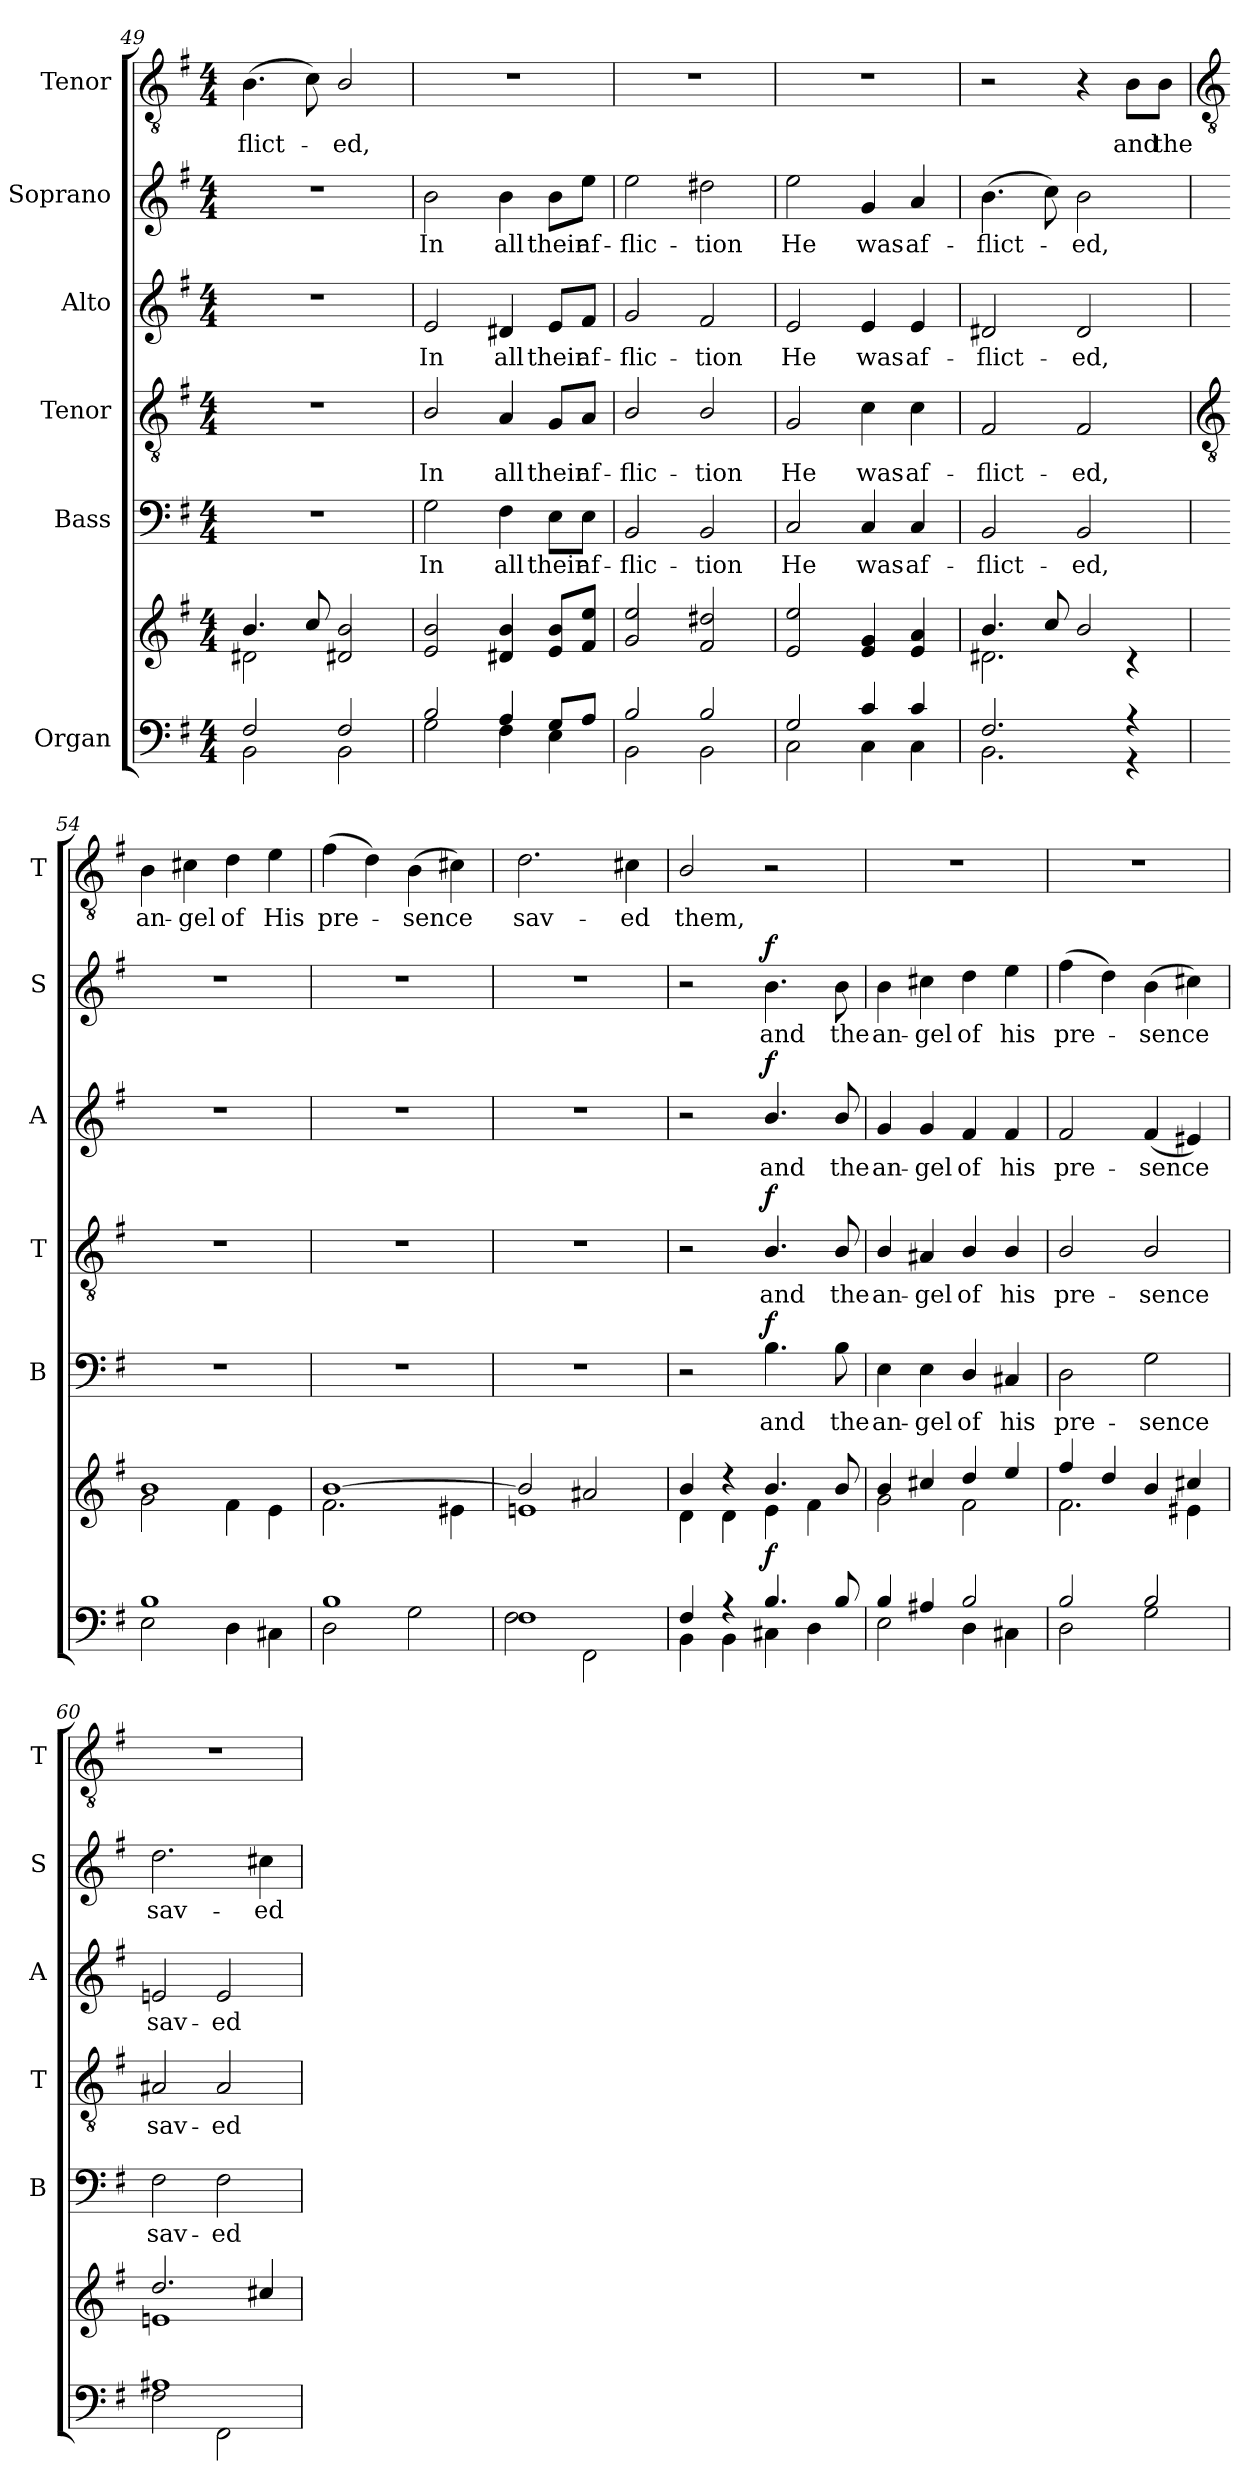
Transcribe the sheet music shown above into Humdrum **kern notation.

**kern	**kern	**dynam	**kern	**text	**dynam	**kern	**text	**dynam	**kern	**text	**dynam	**kern	**text	**dynam	**kern	**text
*part6	*part6	*part6	*part5	*part5	*part5	*part4	*part4	*part4	*part3	*part3	*part3	*part2	*part2	*part2	*part1	*part1
*staff7	*staff6	*staff6/7	*staff5	*staff5	*staff5	*staff4	*staff4	*staff4	*staff3	*staff3	*staff3	*staff2	*staff2	*staff2	*staff1	*staff1
*I"Organ	*	*	*I"Bass	*	*	*I"Tenor	*	*	*I"Alto	*	*	*I"Soprano	*	*	*I"Tenor	*
*	*	*	*I'B	*	*	*I'T	*	*	*I'A	*	*	*I'S	*	*	*I'T	*
*clefF4	*clefG2	*	*clefF4	*	*	*clefGv2	*	*	*clefG2	*	*	*clefG2	*	*	*clefGv2	*
*k[f#]	*k[f#]	*	*k[f#]	*	*	*k[f#]	*	*	*k[f#]	*	*	*k[f#]	*	*	*k[f#]	*
*G:	*G:	*	*G:	*	*	*G:	*	*	*G:	*	*	*G:	*	*	*G:	*
*M4/4	*M4/4	*	*M4/4	*	*	*M4/4	*	*	*M4/4	*	*	*M4/4	*	*	*M4/4	*
=49	=49	=49	=49	=49	=49	=49	=49	=49	=49	=49	=49	=49	=49	=49	=49	=49
*^	*^	*	*	*	*	*	*	*	*	*	*	*	*	*	*	*
!	!	!	!	!	!	!	!	!	!	!	!	!	!	!	!	!	!	!LO:LY:b
2F#/	2BB\	4.b/	2d#X\	.	1r	.	.	1r	.	.	1r	.	.	1r	.	.	(>4.B	-flict-
.	.	8cc/	.	.	.	.	.	.	.	.	.	.	.	.	.	.	8c)	.
!	!	!	!	!	!	!	!	!	!	!	!	!	!	!	!	!	!	!LO:LY:b
2F#/	2BB\	2d#X 2b	2ryy	.	.	.	.	.	.	.	.	.	.	.	.	.	2B/	ed,
=50	=50	=50	=50	=50	=50	=50	=50	=50	=50	=50	=50	=50	=50	=50	=50	=50	=50	=50
!	!	!	!	!	!	!LO:LY:b	!	!	!LO:LY:b	!	!	!LO:LY:b	!	!	!LO:LY:b	!	!	!
2B/	2G\	2e 2b	1ryy	.	2G	In	.	2B/	In	.	2e	In	.	2b	In	.	1r	.
!	!	!	!	!	!	!LO:LY:b	!	!	!LO:LY:b	!	!	!LO:LY:b	!	!	!LO:LY:b	!	!	!
4A/	4F#\	4d#X 4b	.	.	4F#	all	.	4A	all	.	4d#X	all	.	4b	all	.	.	.
!	!	!	!	!	!	!LO:LY:b	!	!	!LO:LY:b	!	!	!LO:LY:b	!	!	!LO:LY:b	!	!	!
8G/L	4E\	8e 8bL	.	.	8E\L	their	.	8G/L	their	.	8e/L	their	.	8b\L	their	.	.	.
!	!	!	!	!	!	!LO:LY:b	!	!	!LO:LY:b	!	!	!LO:LY:b	!	!	!LO:LY:b	!	!	!
8A/J	.	8f# 8eeJ	.	.	8E\J	af-	.	8A/J	af-	.	8f#/J	af-	.	8ee\J	af-	.	.	.
=51	=51	=51	=51	=51	=51	=51	=51	=51	=51	=51	=51	=51	=51	=51	=51	=51	=51	=51
!	!	!	!	!	!	!LO:LY:b	!	!	!LO:LY:b	!	!	!LO:LY:b	!	!	!LO:LY:b	!	!	!
2B/	2BB\	2g 2ee	1ryy	.	2BB	-flic-	.	2B/	-flic-	.	2g	-flic-	.	2ee	-flic-	.	1r	.
!	!	!	!	!	!	!LO:LY:b	!	!	!LO:LY:b	!	!	!LO:LY:b	!	!	!LO:LY:b	!	!	!
2B/	2BB\	2f# 2dd#X	.	.	2BB	-tion	.	2B/	-tion	.	2f#	-tion	.	2dd#X	-tion	.	.	.
=52	=52	=52	=52	=52	=52	=52	=52	=52	=52	=52	=52	=52	=52	=52	=52	=52	=52	=52
!	!	!	!	!	!	!LO:LY:b	!	!	!LO:LY:b	!	!	!LO:LY:b	!	!	!LO:LY:b	!	!	!
2G/	2C\	2e 2ee	1ryy	.	2C	He	.	2G	He	.	2e	He	.	2ee	He	.	1r	.
!	!	!	!	!	!	!LO:LY:b	!	!	!LO:LY:b	!	!	!LO:LY:b	!	!	!LO:LY:b	!	!	!
4c/	4C\	4e 4g	.	.	4C	was	.	4c	was	.	4e	was	.	4g	was	.	.	.
!	!	!	!	!	!	!LO:LY:b	!	!	!LO:LY:b	!	!	!LO:LY:b	!	!	!LO:LY:b	!	!	!
4c/	4C\	4e 4a	.	.	4C	af-	.	4c	af-	.	4e	af-	.	4a	af-	.	.	.
=53	=53	=53	=53	=53	=53	=53	=53	=53	=53	=53	=53	=53	=53	=53	=53	=53	=53	=53
!	!	!	!	!	!	!LO:LY:b	!	!	!LO:LY:b	!	!	!LO:LY:b	!	!	!LO:LY:b	!	!	!
2.F#/	2.BB\	4.b/	2.d#X\	.	2BB	-flict-	.	2F#	-flict-	.	2d#X	-flict-	.	(>4.b	-flict-	.	2r	.
.	.	8cc/	.	.	.	.	.	.	.	.	.	.	.	8cc)	.	.	.	.
!	!	!	!	!	!	!LO:LY:b	!	!	!LO:LY:b	!	!	!LO:LY:b	!	!	!LO:LY:b	!	!	!
.	.	2b/	.	.	2BB	-ed,	.	2F#	-ed,	.	2d#	-ed,	.	2b	ed,	.	4r	.
!	!	!	!	!	!	!	!	!	!	!	!	!	!	!	!	!	!	!LO:LY:b
4r	4r	.	4r	.	.	.	.	.	.	.	.	.	.	.	.	.	8B\L	and
!	!	!	!	!	!	!	!	!	!	!	!	!	!	!	!	!	!	!LO:LY:b
.	.	.	.	.	.	.	.	.	.	.	.	.	.	.	.	.	8B\J	the
!!LO:LB:g=z
=54	=54	=54	=54	=54	=54	=54	=54	=54	=54	=54	=54	=54	=54	=54	=54	=54	=54	=54
*	*	*	*	*	*	*	*	*clefGv2	*	*	*	*	*	*	*	*	*clefGv2	*
!	!	!	!	!	!	!	!	!	!	!	!	!	!	!	!	!	!	!LO:LY:b
1B/	2E\	1b/	2g\	.	1r	.	.	1r	.	.	1r	.	.	1r	.	.	4B	an-
!	!	!	!	!	!	!	!	!	!	!	!	!	!	!	!	!	!	!LO:LY:b
.	.	.	.	.	.	.	.	.	.	.	.	.	.	.	.	.	4c#X	-gel
!	!	!	!	!	!	!	!	!	!	!	!	!	!	!	!	!	!	!LO:LY:b
.	4D\	.	4f#\	.	.	.	.	.	.	.	.	.	.	.	.	.	4d	of
!	!	!	!	!	!	!	!	!	!	!	!	!	!	!	!	!	!	!LO:LY:b
.	4C#X\	.	4e\	.	.	.	.	.	.	.	.	.	.	.	.	.	4e	His
=55	=55	=55	=55	=55	=55	=55	=55	=55	=55	=55	=55	=55	=55	=55	=55	=55	=55	=55
!	!	!	!	!	!	!	!	!	!	!	!	!	!	!	!	!	!	!LO:LY:b
1B/	2D\	[1b/	2.f#\	.	1r	.	.	1r	.	.	1r	.	.	1r	.	.	(>4f#	pre-
.	.	.	.	.	.	.	.	.	.	.	.	.	.	.	.	.	4d)	.
!	!	!	!	!	!	!	!	!	!	!	!	!	!	!	!	!	!	!LO:LY:b
.	2G\	.	.	.	.	.	.	.	.	.	.	.	.	.	.	.	(>4B	sence
.	.	.	4e#X\	.	.	.	.	.	.	.	.	.	.	.	.	.	4c#X)	.
=56	=56	=56	=56	=56	=56	=56	=56	=56	=56	=56	=56	=56	=56	=56	=56	=56	=56	=56
!	!	!	!	!	!	!	!	!	!	!	!	!	!	!	!	!	!	!LO:LY:b
1F#/	2F#\	2b/]	1en\	.	1r	.	.	1r	.	.	1r	.	.	1r	.	.	2.d	sav-
.	2FF#\	2a#X/	.	.	.	.	.	.	.	.	.	.	.	.	.	.	.	.
!	!	!	!	!	!	!	!	!	!	!	!	!	!	!	!	!	!	!LO:LY:b
.	.	.	.	.	.	.	.	.	.	.	.	.	.	.	.	.	4c#X	-ed
=57	=57	=57	=57	=57	=57	=57	=57	=57	=57	=57	=57	=57	=57	=57	=57	=57	=57	=57
!	!	!	!	!	!	!	!	!	!	!	!	!	!	!	!	!	!	!LO:LY:b
4F#/	4BB\	4b/	4d\	.	2r	.	.	2r	.	.	2r	.	.	2r	.	.	2B/	them,
4r	4BB\	4r	4d\	.	.	.	.	.	.	.	.	.	.	.	.	.	.	.
!	!	!	!	!LO:DY:b	!	!LO:LY:b	!LO:DY:b	!	!LO:LY:b	!LO:DY:b	!	!LO:LY:b	!LO:DY:b	!	!LO:LY:b	!LO:DY:b	!	!
4.B/	4C#X\	4.b/	4e\	f	4.B	and	f	4.B/	and	f	4.b/	and	f	4.b	and	f	2r	.
.	4D\	.	4f#\	.	.	.	.	.	.	.	.	.	.	.	.	.	.	.
!	!	!	!	!	!	!LO:LY:b	!	!	!LO:LY:b	!	!	!LO:LY:b	!	!	!LO:LY:b	!	!	!
8B/	.	8b/	.	.	8B	the	.	8B/	the	.	8b/	the	.	8b	the	.	.	.
=58	=58	=58	=58	=58	=58	=58	=58	=58	=58	=58	=58	=58	=58	=58	=58	=58	=58	=58
!	!	!	!	!	!	!LO:LY:b	!	!	!LO:LY:b	!	!	!LO:LY:b	!	!	!LO:LY:b	!	!	!
4B/	2E\	4b/	2g\	.	4E	an-	.	4B/	an-	.	4g	an-	.	4b	an-	.	1r	.
!	!	!	!	!	!	!LO:LY:b	!	!	!LO:LY:b	!	!	!LO:LY:b	!	!	!LO:LY:b	!	!	!
4A#X/	.	4cc#X/	.	.	4E	-gel	.	4A#X	-gel	.	4g	-gel	.	4cc#X	-gel	.	.	.
!	!	!	!	!	!	!LO:LY:b	!	!	!LO:LY:b	!	!	!LO:LY:b	!	!	!LO:LY:b	!	!	!
2B/	4D\	4dd/	2f#\	.	4D/	of	.	4B/	of	.	4f#	of	.	4dd	of	.	.	.
!	!	!	!	!	!	!LO:LY:b	!	!	!LO:LY:b	!	!	!LO:LY:b	!	!	!LO:LY:b	!	!	!
.	4C#X\	4ee/	.	.	4C#X	his	.	4B/	his	.	4f#	his	.	4ee	his	.	.	.
=59	=59	=59	=59	=59	=59	=59	=59	=59	=59	=59	=59	=59	=59	=59	=59	=59	=59	=59
!	!	!	!	!	!	!LO:LY:b	!	!	!LO:LY:b	!	!	!LO:LY:b	!	!	!LO:LY:b	!	!	!
2B/	2D\	4ff#/	2.f#\	.	2D	pre-	.	2B/	pre-	.	2f#	pre-	.	(>4ff#	pre-	.	1r	.
.	.	4dd/	.	.	.	.	.	.	.	.	.	.	.	4dd)	.	.	.	.
!	!	!	!	!	!	!LO:LY:b	!	!	!LO:LY:b	!	!	!LO:LY:b	!	!	!LO:LY:b	!	!	!
2B/	2G\	4b/	.	.	2G	-sence	.	2B/	-sence	.	(<4f#	-sence	.	(>4b	sence	.	.	.
.	.	4cc#X/	4e#X\	.	.	.	.	.	.	.	4e#X)	.	.	4cc#X)	.	.	.	.
=60	=60	=60	=60	=60	=60	=60	=60	=60	=60	=60	=60	=60	=60	=60	=60	=60	=60	=60
!	!	!	!	!	!	!LO:LY:b	!	!	!LO:LY:b	!	!	!LO:LY:b	!	!	!LO:LY:b	!	!	!
1A#X/	2F#\	2.dd/	1en\	.	2F#	sav-	.	2A#X	sav-	.	2en	sav-	.	2.dd	sav-	.	1r	.
!	!	!	!	!	!	!LO:LY:b	!	!	!LO:LY:b	!	!	!LO:LY:b	!	!	!	!	!	!
.	2FF#\	.	.	.	2F#	-ed	.	2A#	-ed	.	2e	-ed	.	.	.	.	.	.
!	!	!	!	!	!	!	!	!	!	!	!	!	!	!	!LO:LY:b	!	!	!
.	.	4cc#X/	.	.	.	.	.	.	.	.	.	.	.	4cc#X	-ed	.	.	.
*v	*v	*	*	*	*	*	*	*	*	*	*	*	*	*	*	*	*	*
*	*v	*v	*	*	*	*	*	*	*	*	*	*	*	*	*	*	*
=	=	=	=	=	=	=	=	=	=	=	=	=	=	=	=	=
*-	*-	*-	*-	*-	*-	*-	*-	*-	*-	*-	*-	*-	*-	*-	*-	*-
